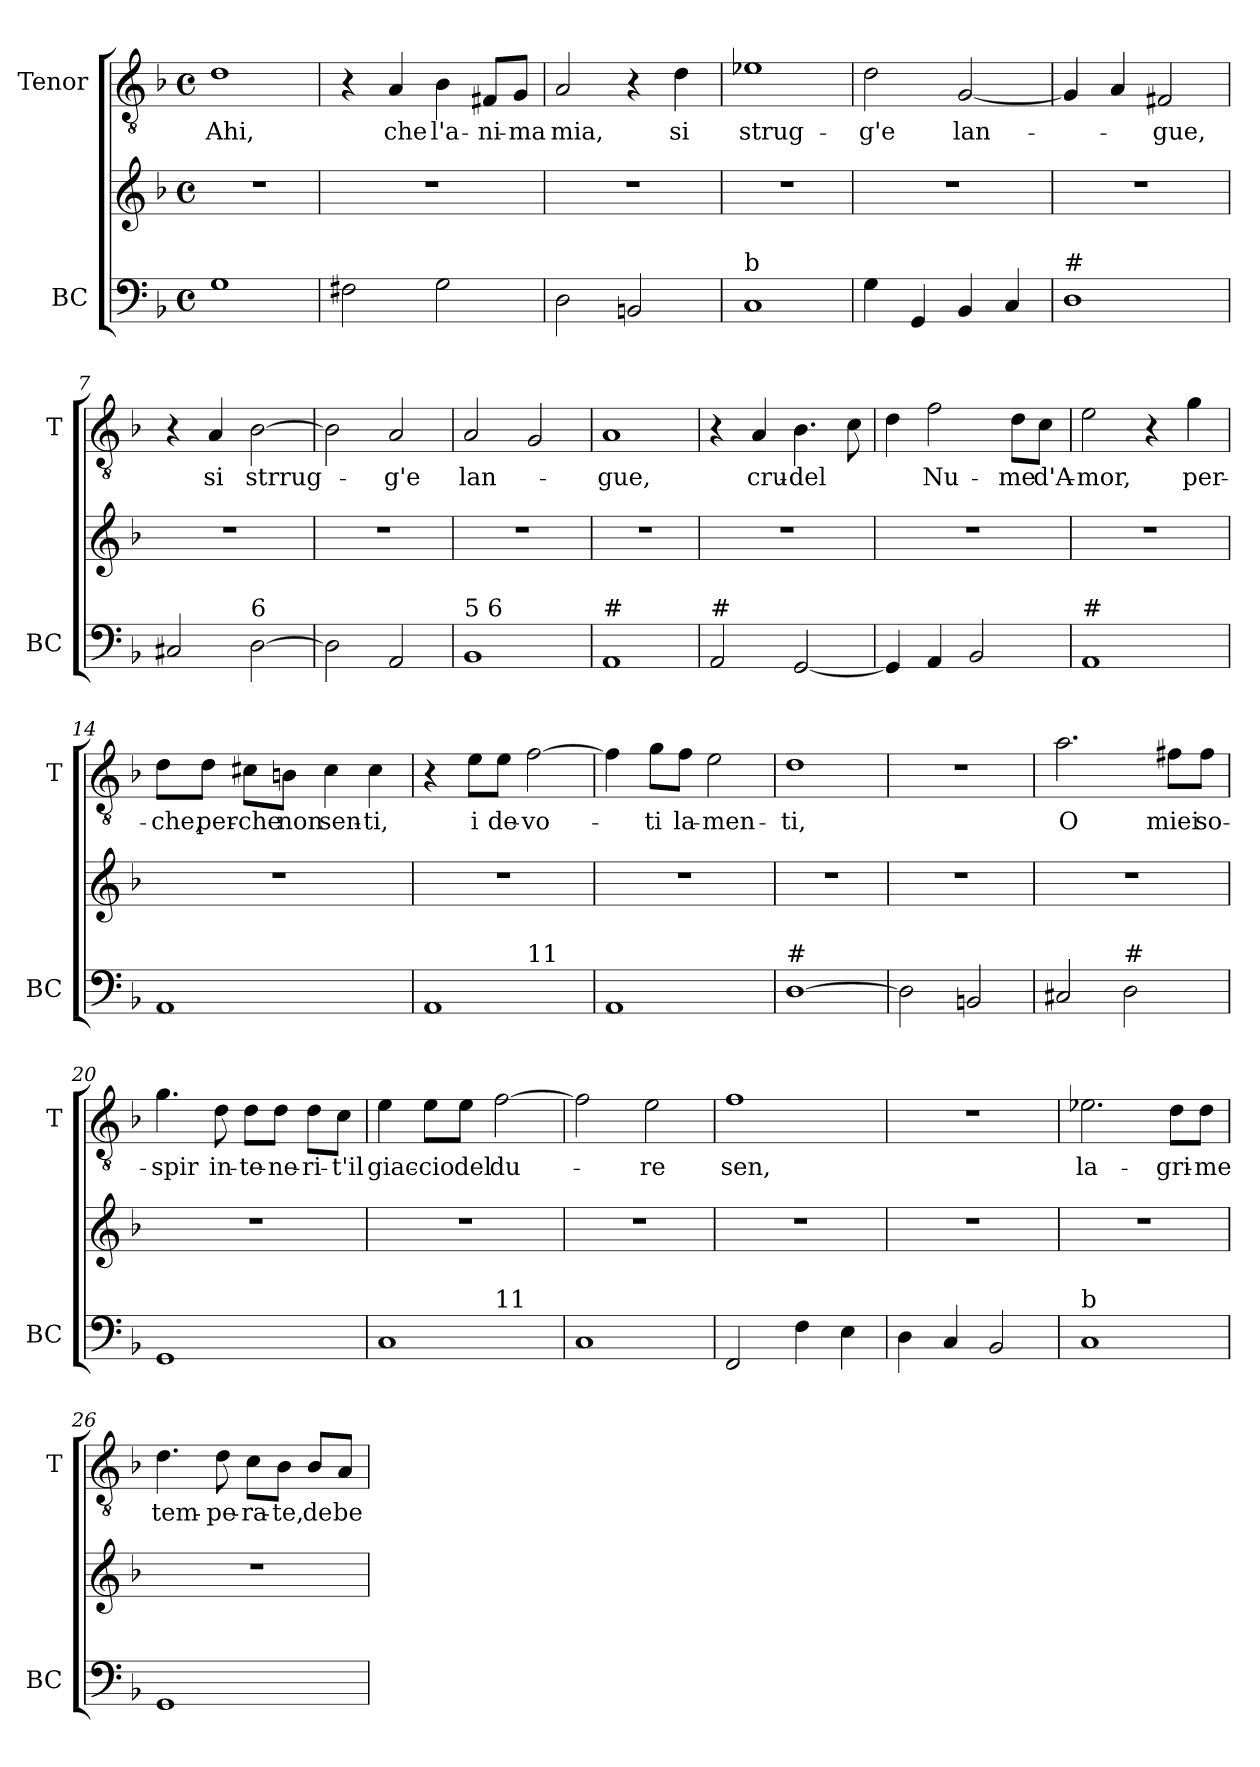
**kern	**kern	**kern	**text
*part2	*part2	*part1	*part1
*staff3	*staff2	*staff1	*staff1
*I"BC	*	*I"Tenor	*
*I'BC	*	*I'T	*
*clefF4	*clefG2	*clefGv2	*
*k[b-]	*k[b-]	*k[b-]	*
*F:	*F:	*F:	*
*M4/4	*M4/4	*M4/4	*
*met(c)	*met(c)	*met(c)	*
=1	=1	=1	=1
!	!	!	!LO:LY:b
1G	1r	1d	Ahi,
=2	=2	=2	=2
2F#X\	1r	4r	.
!	!	!	!LO:LY:b
.	.	4A/	che
!	!	!	!LO:LY:b
2G\	.	4B-\	l'a-
!	!	!	!LO:LY:b
.	.	8F#X/L	-ni-
!	!	!	!LO:LY:b
.	.	8G/J	-ma
=3	=3	=3	=3
!	!	!	!LO:LY:b
2D\	1r	2A/	mia,
2BBn/	.	4r	.
!	!	!	!LO:LY:b
.	.	4d\	si
=4	=4	=4	=4
!LO:TX:a:t=b	!	!	!
!	!	!	!LO:LY:b
1C	1r	1e-X	strug-
=5	=5	=5	=5
!	!	!	!LO:LY:b
4G\	1r	2d\	-g'e
4GG/	.	.	.
!	!	!	!LO:LY:b
4BB-/	.	[2G/	lan-
4C/	.	.	.
!!LO:LB:g=z
=6	=6	=6	=6
!LO:TX:a:t=#	!	!	!
1D	1r	4G/]	.
.	.	4A/	.
!	!	!	!LO:LY:b
.	.	2F#X/	-gue,
=7	=7	=7	=7
2C#X/	1r	4r	.
!	!	!	!LO:LY:b
.	.	4A/	si
!LO:TX:a:t=6	!	!	!
!	!	!	!LO:LY:b
[2D\	.	[2B-\	strrug-
=8	=8	=8	=8
2D\]	1r	2B-\]	.
!	!	!	!LO:LY:b
2AA/	.	2A/	-g'e
=9	=9	=9	=9
!LO:TX:a:t=5            6	!	!	!
!	!	!	!LO:LY:b
1BB-	1r	2A/	lan-
.	.	2G/	.
=10	=10	=10	=10
!LO:TX:a:t=#	!	!	!
!	!	!	!LO:LY:b
1AA	1r	1A	-gue,
!!LO:LB:g=z
=11	=11	=11	=11
!LO:TX:a:t=#	!	!	!
2AA/	1r	4r	.
!	!	!	!LO:LY:b
.	.	4A/	cru-
!	!	!	!LO:LY:b
[2GG/	.	4.B-\	-del
.	.	8c\	.
=12	=12	=12	=12
4GG/]	1r	4d\	.
!	!	!	!LO:LY:b
4AA/	.	2f\	Nu-
2BB-/	.	.	.
!	!	!	!LO:LY:b
.	.	8d\L	-me
!	!	!	!LO:LY:b
.	.	8c\J	d'A-
=13	=13	=13	=13
!LO:TX:a:t=#	!	!	!
!	!	!	!LO:LY:b
1AA	1r	2e\	-mor,
.	.	4r	.
!	!	!	!LO:LY:b
.	.	4g\	per-
=14	=14	=14	=14
!	!	!	!LO:LY:b
1AA	1r	8d\L	-che,
!	!	!	!LO:LY:b
.	.	8d\J	per-
!	!	!	!LO:LY:b
.	.	8c#X\L	-che
!	!	!	!LO:LY:b
.	.	8Bn\J	non
!	!	!	!LO:LY:b
.	.	4c#\	sen-
!	!	!	!LO:LY:b
.	.	4c#\	-ti,
=15	=15	=15	=15
!LO:TX:a:t=#10	!	!	!
*^	*	*	*
1AA	2ryy	1r	4r	.
!	!	!	!	!LO:LY:b
.	.	.	8e\L	i
!	!	!	!	!LO:LY:b
.	.	.	8e\J	de-
!	!LO:TX:a:t=11	!	!	!
!	!	!	!	!LO:LY:b
.	2ryy	.	[2f\	-vo-
!!LO:PB:g=z
=16	=16	=16	=16	=16
!LO:TX:a:t=#10	!	!	!	!
*v	*v	*	*	*
1AA	1r	4f\]	.
!	!	!	!LO:LY:b
.	.	8g\L	-ti
!	!	!	!LO:LY:b
.	.	8f\J	la-
!	!	!	!LO:LY:b
.	.	2e\	-men-
=17	=17	=17	=17
!LO:TX:a:t=#	!	!	!
!	!	!	!LO:LY:b
[1D	1r	1d	-ti,
=18	=18	=18	=18
2D\]	1r	1r	.
2BBn/	.	.	.
=19	=19	=19	=19
!	!	!	!LO:LY:b
2C#X/	1r	2.a\	O
!LO:TX:a:t=#	!	!	!
2D\	.	.	.
!	!	!	!LO:LY:b
.	.	8f#X\L	miei
!	!	!	!LO:LY:b
.	.	8f#\J	so-
=20	=20	=20	=20
!	!	!	!LO:LY:b
1GG	1r	4.g\	-spir
!	!	!	!LO:LY:b
.	.	8d\	in-
!	!	!	!LO:LY:b
.	.	8d\L	-te-
!	!	!	!LO:LY:b
.	.	8d\J	-ne-
!	!	!	!LO:LY:b
.	.	8d\L	-ri-
!	!	!	!LO:LY:b
.	.	8c\J	-t'il
!!LO:LB:g=z
=21	=21	=21	=21
!LO:TX:a:t=#10	!	!	!
!	!	!	!LO:LY:b
*^	*	*	*
1C	2ryy	1r	4e\	giac-
!	!	!	!	!LO:LY:b
.	.	.	8e\L	-cio
!	!	!	!	!LO:LY:b
.	.	.	8e\J	del
!	!LO:TX:a:t=11	!	!	!
!	!	!	!	!LO:LY:b
.	2ryy	.	[2f\	du-
=22	=22	=22	=22	=22
!LO:TX:a:t=#10	!	!	!	!
*v	*v	*	*	*
1C	1r	2f\]	.
!	!	!	!LO:LY:b
.	.	2e\	-re
=23	=23	=23	=23
!	!	!	!LO:LY:b
2FF/	1r	1f	sen,
4F\	.	.	.
4E\	.	.	.
=24	=24	=24	=24
4D\	1r	1r	.
4C/	.	.	.
2BB-/	.	.	.
=25	=25	=25	=25
!LO:TX:a:t=b	!	!	!
!	!	!	!LO:LY:b
1C	1r	2.e-X\	la-
!	!	!	!LO:LY:b
.	.	8d\L	-gri-
!	!	!	!LO:LY:b
.	.	8d\J	-me
!!LO:LB:g=z
=26	=26	=26	=26
!	!	!	!LO:LY:b
1GG	1r	4.d\	tem-
!	!	!	!LO:LY:b
.	.	8d\	-pe-
!	!	!	!LO:LY:b
.	.	8c\L	-ra-
!	!	!	!LO:LY:b
.	.	8B-\J	-te,
!	!	!	!LO:LY:b
.	.	8B-/L	de
!	!	!	!LO:LY:b
.	.	8A/J	be-
=	=	=	=
*-	*-	*-	*-
